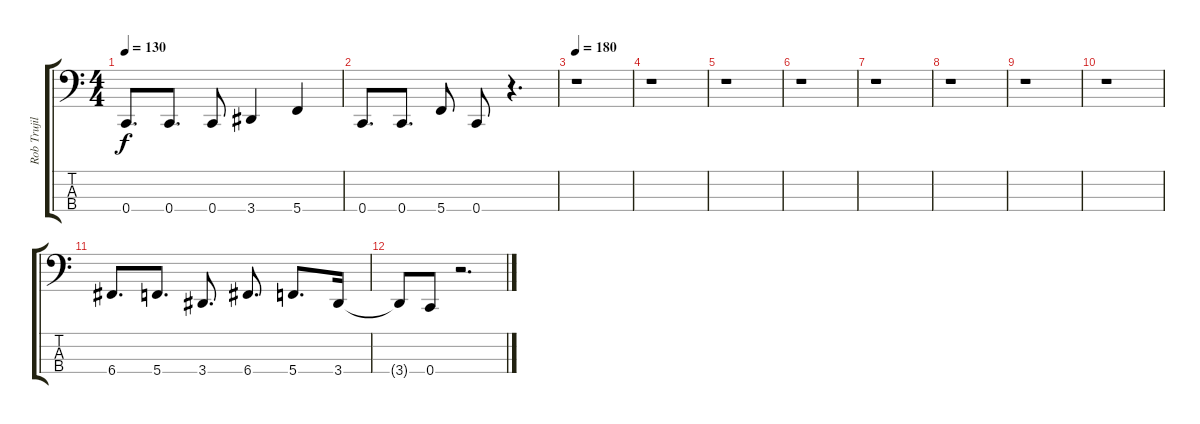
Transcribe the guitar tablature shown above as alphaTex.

\track ("Rob Trujillo" "Rob Trujil") {instrument electricbassfinger}
\staff {score tabs}
\tuning (F2 C2 G1 C1) {hide}
\ts (4 4)
\tempo 130
\clef f4
\ks c
0.4.8{d dy f} 0.4.8{d} 0.4.8 3.4.4 5.4.4 |
0.4.8{d} 0.4.8{d} 5.4.8 0.4.8 r.4{d} |
\tempo 180
r.1 |
r.1 |
r.1 |
r.1 |
r.1 |
r.1 |
r.1 |
r.1 |
6.4.8{d} 5.4.8{d} 3.4.8{d} 6.4.8{d} 5.4.8{d} 3.4.16 |
3.4{t}.8 0.4.8 r.2{d}
